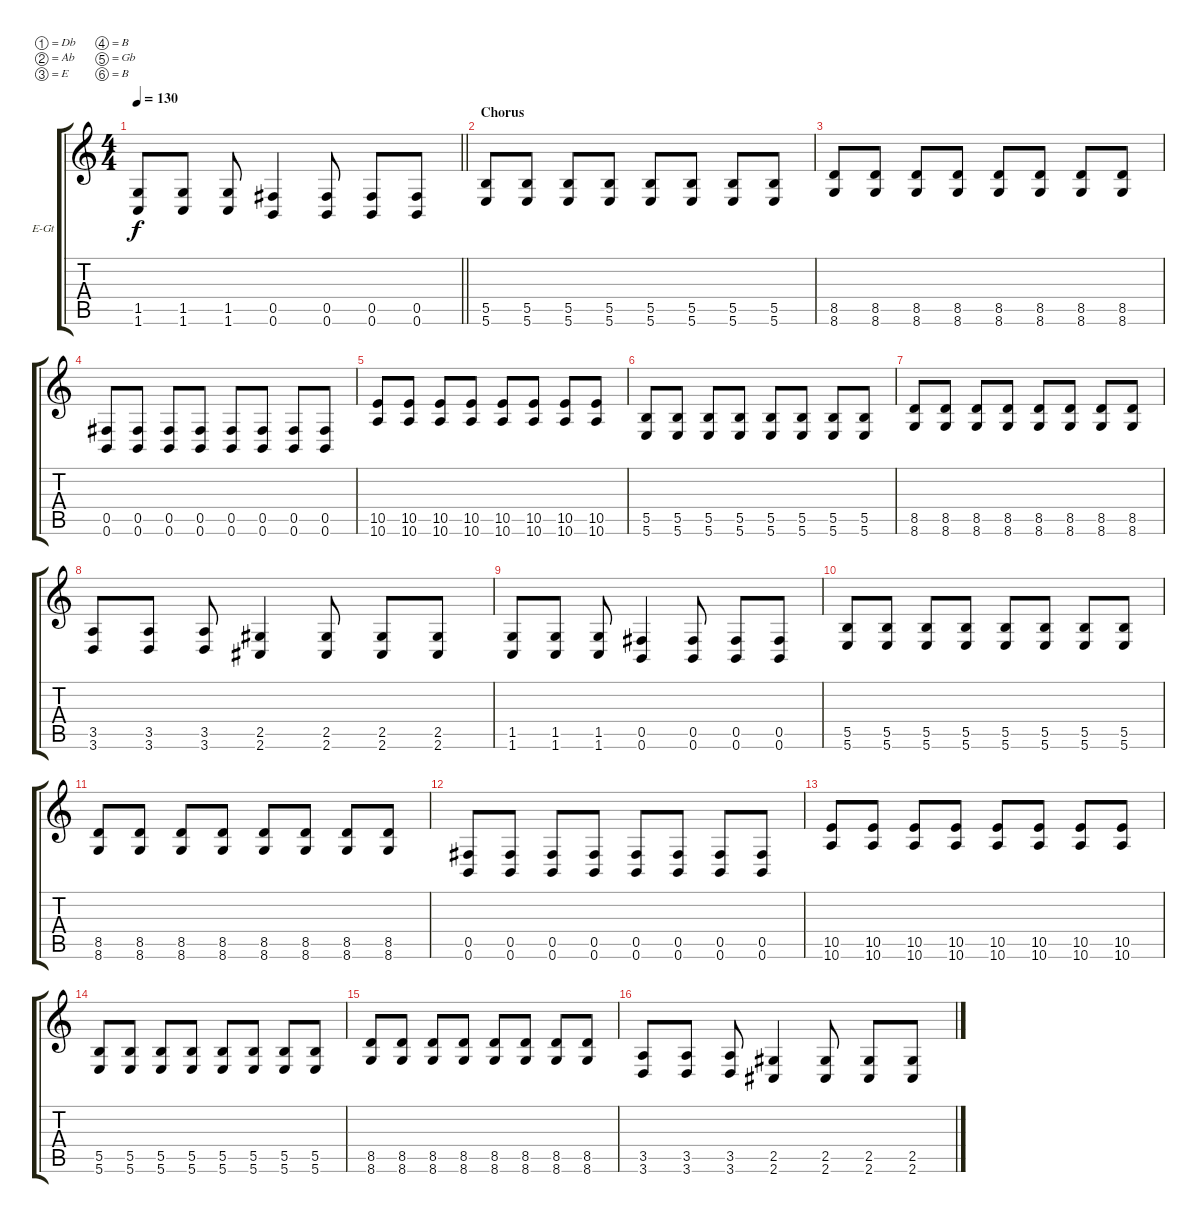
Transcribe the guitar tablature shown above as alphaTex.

\bracketExtendMode groupsimilarinstruments
\firstSystemTrackNameOrientation horizontal
\otherSystemsTrackNameOrientation horizontal
\track ("Mick Thomson" "E-Gt") {instrument overdrivenguitar}
\staff {score tabs}
\tuning (Db4 Ab3 E3 B2 Gb2 B1)
\ts (4 4)
\tempo 130
\clef g2
\barLineRight lightlight
\ks c
(1.5 1.6).8{dy f} (1.5 1.6).8 (1.5 1.6).8 (0.5 0.6).4 (0.5 0.6).8 (0.5 0.6).8 (0.5 0.6).8 |
\section ("" "Chorus")
(5.5 5.6).8 (5.5 5.6).8 (5.5 5.6).8 (5.5 5.6).8 (5.5 5.6).8 (5.5 5.6).8 (5.5 5.6).8 (5.5 5.6).8 |
(8.5 8.6).8 (8.5 8.6).8 (8.5 8.6).8 (8.5 8.6).8 (8.5 8.6).8 (8.5 8.6).8 (8.5 8.6).8 (8.5 8.6).8 |
(0.5 0.6).8 (0.5 0.6).8 (0.5 0.6).8 (0.5 0.6).8 (0.5 0.6).8 (0.5 0.6).8 (0.5 0.6).8 (0.5 0.6).8 |
(10.5 10.6).8 (10.5 10.6).8 (10.5 10.6).8 (10.5 10.6).8 (10.5 10.6).8 (10.5 10.6).8 (10.5 10.6).8 (10.5 10.6).8 |
(5.5 5.6).8 (5.5 5.6).8 (5.5 5.6).8 (5.5 5.6).8 (5.5 5.6).8 (5.5 5.6).8 (5.5 5.6).8 (5.5 5.6).8 |
(8.5 8.6).8 (8.5 8.6).8 (8.5 8.6).8 (8.5 8.6).8 (8.5 8.6).8 (8.5 8.6).8 (8.5 8.6).8 (8.5 8.6).8 |
(3.5 3.6).8 (3.5 3.6).8 (3.5 3.6).8 (2.5 2.6).4 (2.5 2.6).8 (2.5 2.6).8 (2.5 2.6).8 |
(1.5 1.6).8 (1.5 1.6).8 (1.5 1.6).8 (0.5 0.6).4 (0.5 0.6).8 (0.5 0.6).8 (0.5 0.6).8 |
(5.5 5.6).8 (5.5 5.6).8 (5.5 5.6).8 (5.5 5.6).8 (5.5 5.6).8 (5.5 5.6).8 (5.5 5.6).8 (5.5 5.6).8 |
(8.5 8.6).8 (8.5 8.6).8 (8.5 8.6).8 (8.5 8.6).8 (8.5 8.6).8 (8.5 8.6).8 (8.5 8.6).8 (8.5 8.6).8 |
(0.5 0.6).8 (0.5 0.6).8 (0.5 0.6).8 (0.5 0.6).8 (0.5 0.6).8 (0.5 0.6).8 (0.5 0.6).8 (0.5 0.6).8 |
(10.5 10.6).8 (10.5 10.6).8 (10.5 10.6).8 (10.5 10.6).8 (10.5 10.6).8 (10.5 10.6).8 (10.5 10.6).8 (10.5 10.6).8 |
(5.5 5.6).8 (5.5 5.6).8 (5.5 5.6).8 (5.5 5.6).8 (5.5 5.6).8 (5.5 5.6).8 (5.5 5.6).8 (5.5 5.6).8 |
(8.5 8.6).8 (8.5 8.6).8 (8.5 8.6).8 (8.5 8.6).8 (8.5 8.6).8 (8.5 8.6).8 (8.5 8.6).8 (8.5 8.6).8 |
(3.5 3.6).8 (3.5 3.6).8 (3.5 3.6).8 (2.5 2.6).4 (2.5 2.6).8 (2.5 2.6).8 (2.5 2.6).8
